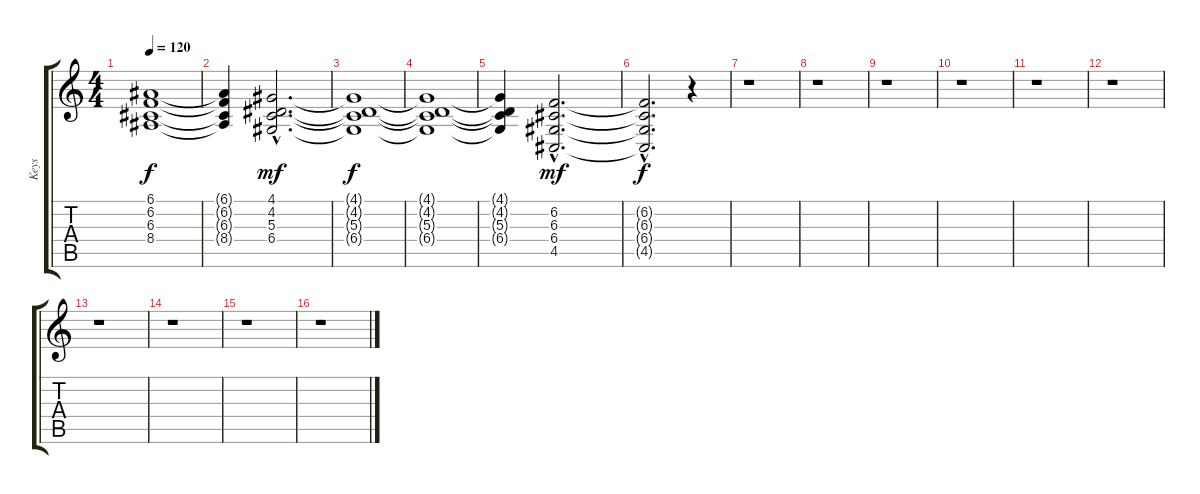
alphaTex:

\track ("Keys" "Keys") {instrument pad4choir}
\staff {score tabs}
\tuning (E4 B3 G3 D3 A2 E2) {hide}
\ts (4 4)
\tempo 120
\clef g2
\ks c
(6.1{t} 6.2{t} 6.3{t} 8.4{t}).1{dy f} |
(6.1{t} 6.2{t} 6.3{t} 8.4{t}).4 (4.1{hac} 4.2{hac} 5.3{hac} 6.4{hac}).2{d dy mf} |
(4.1{t} 4.2{t} 5.3{t} 6.4{t}).1{dy f} |
(4.1{t} 4.2{t} 5.3{t} 6.4{t}).1 |
(4.1{t} 4.2{t} 5.3{t} 6.4{t}).4 (6.2{hac} 6.3{hac} 6.4{hac} 4.5{hac}).2{d dy mf} |
(6.2{hac t} 6.3{hac t} 6.4{hac t} 4.5{hac t}).2{d dy f} r.4 |
r.1 |
r.1 |
r.1 |
r.1 |
r.1 |
r.1 |
r.1 |
r.1 |
r.1 |
r.1
